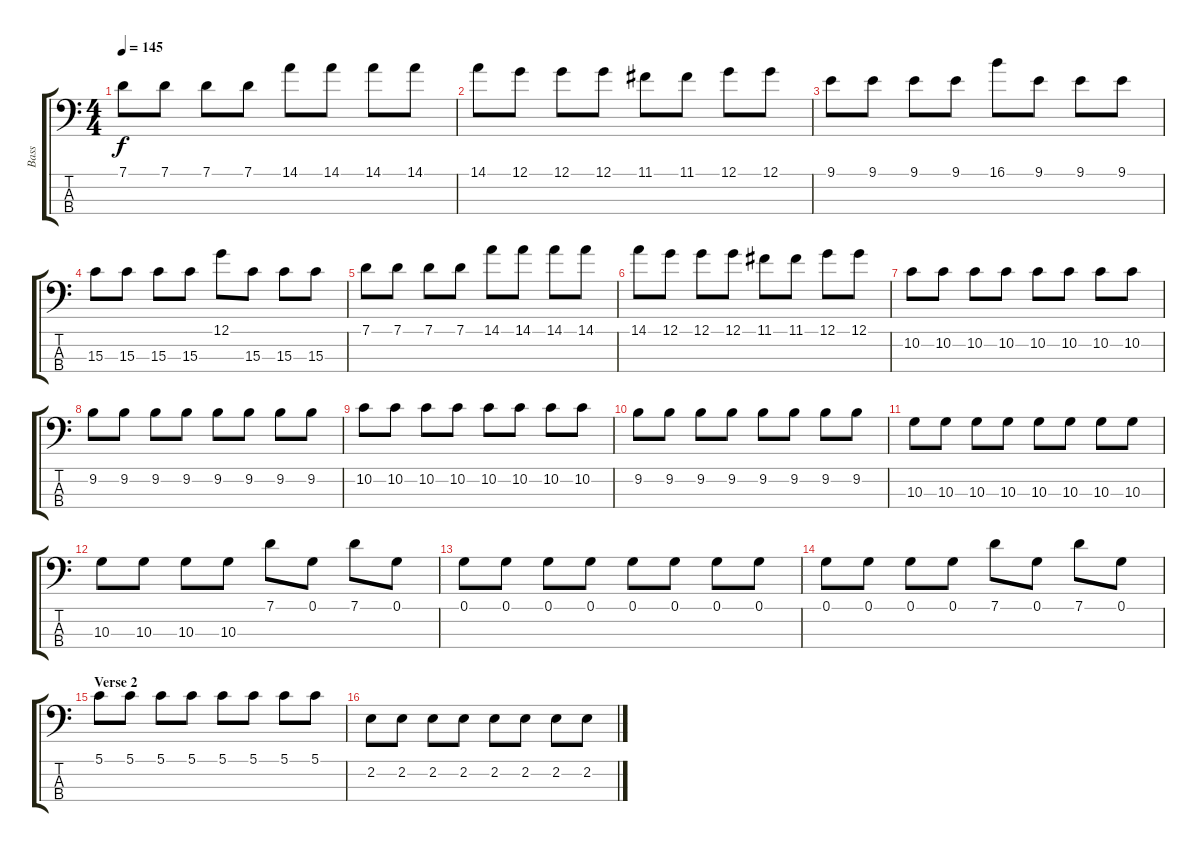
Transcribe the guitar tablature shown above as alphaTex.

\track ("Bass" "Bass") {instrument electricbassfinger}
\staff {score tabs}
\tuning (G2 D2 A1 E1) {hide}
\ts (4 4)
\tempo 145
\clef f4
\ks c
7.1.8{dy f} 7.1.8 7.1.8 7.1.8 14.1.8 14.1.8 14.1.8 14.1.8 |
14.1.8 12.1.8 12.1.8 12.1.8 11.1.8 11.1.8 12.1.8 12.1.8 |
9.1.8 9.1.8 9.1.8 9.1.8 16.1.8 9.1.8 9.1.8 9.1.8 |
15.3.8 15.3.8 15.3.8 15.3.8 12.1.8 15.3.8 15.3.8 15.3.8 |
7.1.8 7.1.8 7.1.8 7.1.8 14.1.8 14.1.8 14.1.8 14.1.8 |
14.1.8 12.1.8 12.1.8 12.1.8 11.1.8 11.1.8 12.1.8 12.1.8 |
10.2.8 10.2.8 10.2.8 10.2.8 10.2.8 10.2.8 10.2.8 10.2.8 |
9.2.8 9.2.8 9.2.8 9.2.8 9.2.8 9.2.8 9.2.8 9.2.8 |
10.2.8 10.2.8 10.2.8 10.2.8 10.2.8 10.2.8 10.2.8 10.2.8 |
9.2.8 9.2.8 9.2.8 9.2.8 9.2.8 9.2.8 9.2.8 9.2.8 |
10.3.8 10.3.8 10.3.8 10.3.8 10.3.8 10.3.8 10.3.8 10.3.8 |
10.3.8 10.3.8 10.3.8 10.3.8 7.1.8 0.1.8 7.1.8 0.1.8 |
0.1.8 0.1.8 0.1.8 0.1.8 0.1.8 0.1.8 0.1.8 0.1.8 |
0.1.8 0.1.8 0.1.8 0.1.8 7.1.8 0.1.8 7.1.8 0.1.8 |
\section ("" "Verse 2")
5.1.8 5.1.8 5.1.8 5.1.8 5.1.8 5.1.8 5.1.8 5.1.8 |
2.2.8 2.2.8 2.2.8 2.2.8 2.2.8 2.2.8 2.2.8 2.2.8
